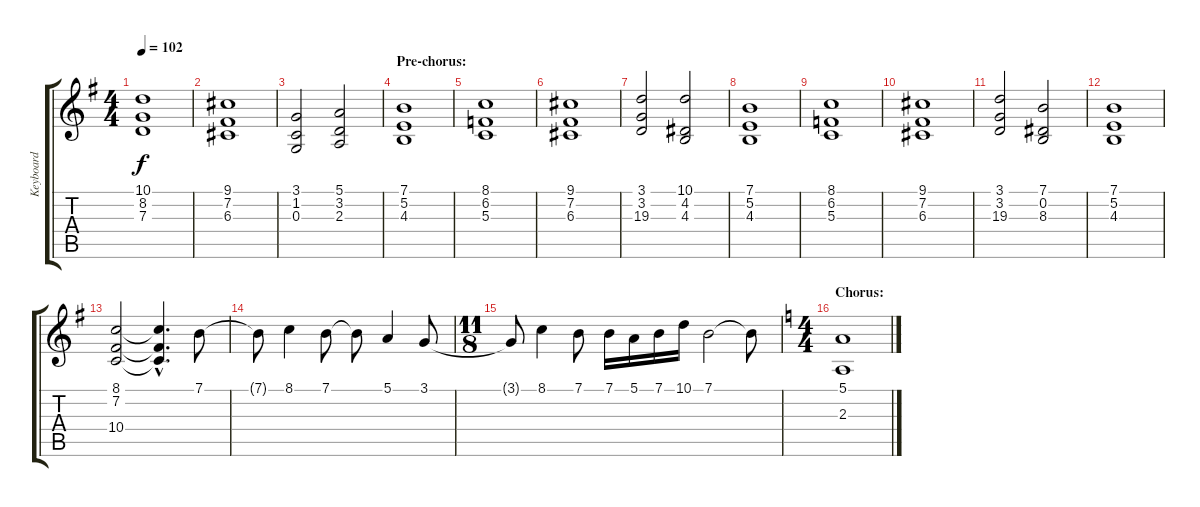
\track ("Keyboard" "Keyboard") {instrument lead3calliope}
\staff {score tabs}
\tuning (E4 B3 G3 D3 A2 E2) {hide}
\ts (4 4)
\tempo 102
\clef g2
\ks eminor
(10.1 8.2 7.3).1{dy f} |
(9.1 7.2 6.3).1 |
(3.1 1.2 0.3).2 (5.1 3.2 2.3).2 |
\section ("" "Pre-chorus:")
(7.1 5.2 4.3).1 |
(8.1 6.2 5.3).1 |
(9.1 7.2 6.3).1 |
(3.1 3.2 19.3).2 (10.1 4.2 4.3).2 |
(7.1 5.2 4.3).1 |
(8.1 6.2 5.3).1 |
(9.1 7.2 6.3).1 |
(3.1 3.2 19.3).2 (7.1 0.2 8.3).2 |
(7.1 5.2 4.3).1 |
(8.1 7.2 10.4).2 (8.1{hac t} 7.2{hac t} 10.4{hac t}).4{d} 7.1.8{volume 14 instrument stringensemble1} |
7.1{t}.8 8.1.4 7.1.8 7.1{t}.8 5.1.4 3.1.8 |
\ts (11 8)
3.1{t}.8 8.1.4 7.1.8 7.1.16 5.1.16 7.1.16 10.1.16 7.1.2 7.1{t}.8 |
\ts (4 4)
\section ("" "Chorus:")
\ks c
(5.1 2.3).1{volume 9 instrument stringensemble1}
